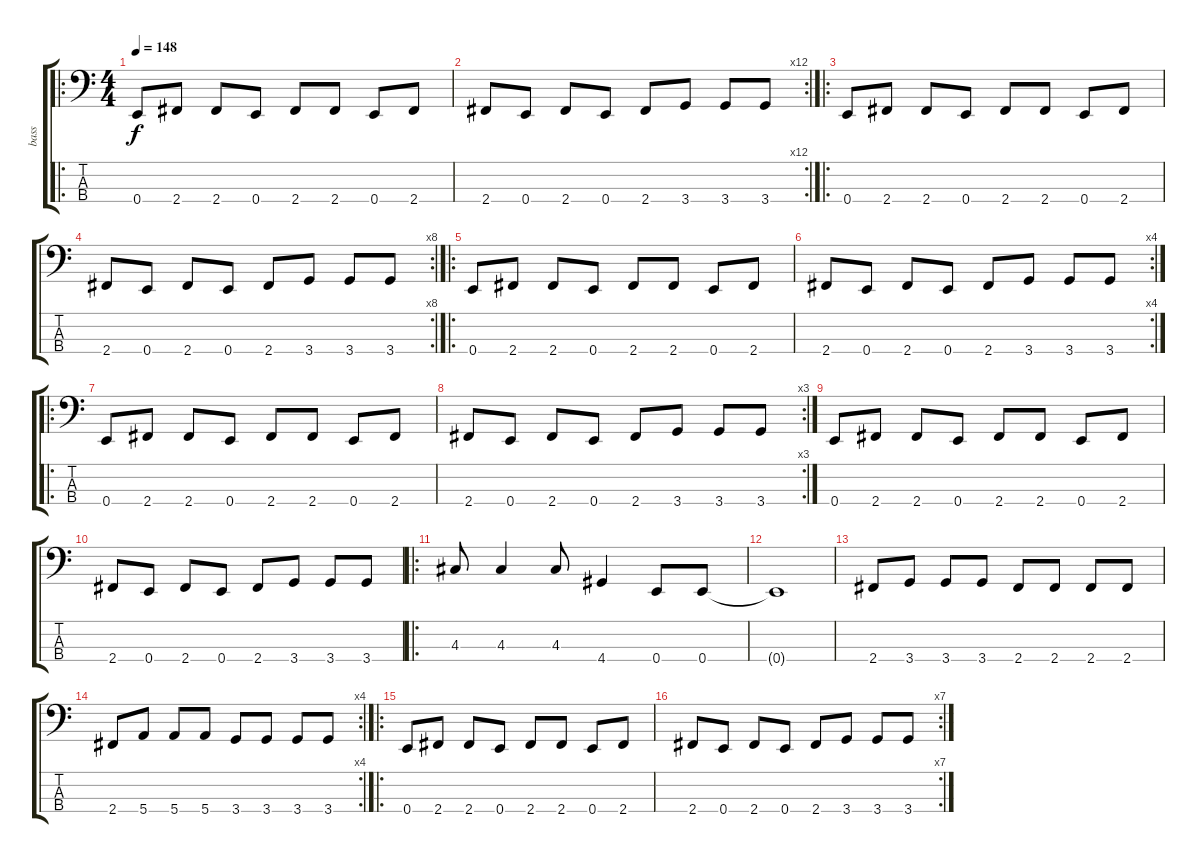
\track ("bass" "bass") {instrument electricbassfinger}
\staff {score tabs}
\tuning (G2 D2 A1 E1) {hide}
\ro
\ts (4 4)
\tempo 148
\clef f4
\ks c
0.4.8{dy f instrument electricbassfinger} 2.4.8 2.4.8 0.4.8 2.4.8 2.4.8 0.4.8 2.4.8 |
\rc 12
2.4.8 0.4.8 2.4.8 0.4.8 2.4.8 3.4.8 3.4.8 3.4.8 |
\ro
0.4.8 2.4.8 2.4.8 0.4.8 2.4.8 2.4.8 0.4.8 2.4.8 |
\rc 8
2.4.8 0.4.8 2.4.8 0.4.8 2.4.8 3.4.8 3.4.8 3.4.8 |
\ro
0.4.8 2.4.8 2.4.8 0.4.8 2.4.8 2.4.8 0.4.8 2.4.8 |
\rc 4
2.4.8 0.4.8 2.4.8 0.4.8 2.4.8 3.4.8 3.4.8 3.4.8 |
\ro
0.4.8 2.4.8 2.4.8 0.4.8 2.4.8 2.4.8 0.4.8 2.4.8 |
\rc 3
2.4.8 0.4.8 2.4.8 0.4.8 2.4.8 3.4.8 3.4.8 3.4.8 |
0.4.8 2.4.8 2.4.8 0.4.8 2.4.8 2.4.8 0.4.8 2.4.8 |
2.4.8 0.4.8 2.4.8 0.4.8 2.4.8 3.4.8 3.4.8 3.4.8 |
\ro
4.3.8 4.3.4 4.3.8 4.4.4 0.4.8 0.4.8 |
0.4{t}.1 |
2.4.8 3.4.8 3.4.8 3.4.8 2.4.8 2.4.8 2.4.8 2.4.8 |
\rc 4
2.4.8 5.4.8 5.4.8 5.4.8 3.4.8 3.4.8 3.4.8 3.4.8 |
\ro
0.4.8 2.4.8 2.4.8 0.4.8 2.4.8 2.4.8 0.4.8 2.4.8 |
\rc 7
2.4.8 0.4.8 2.4.8 0.4.8 2.4.8 3.4.8 3.4.8 3.4.8
